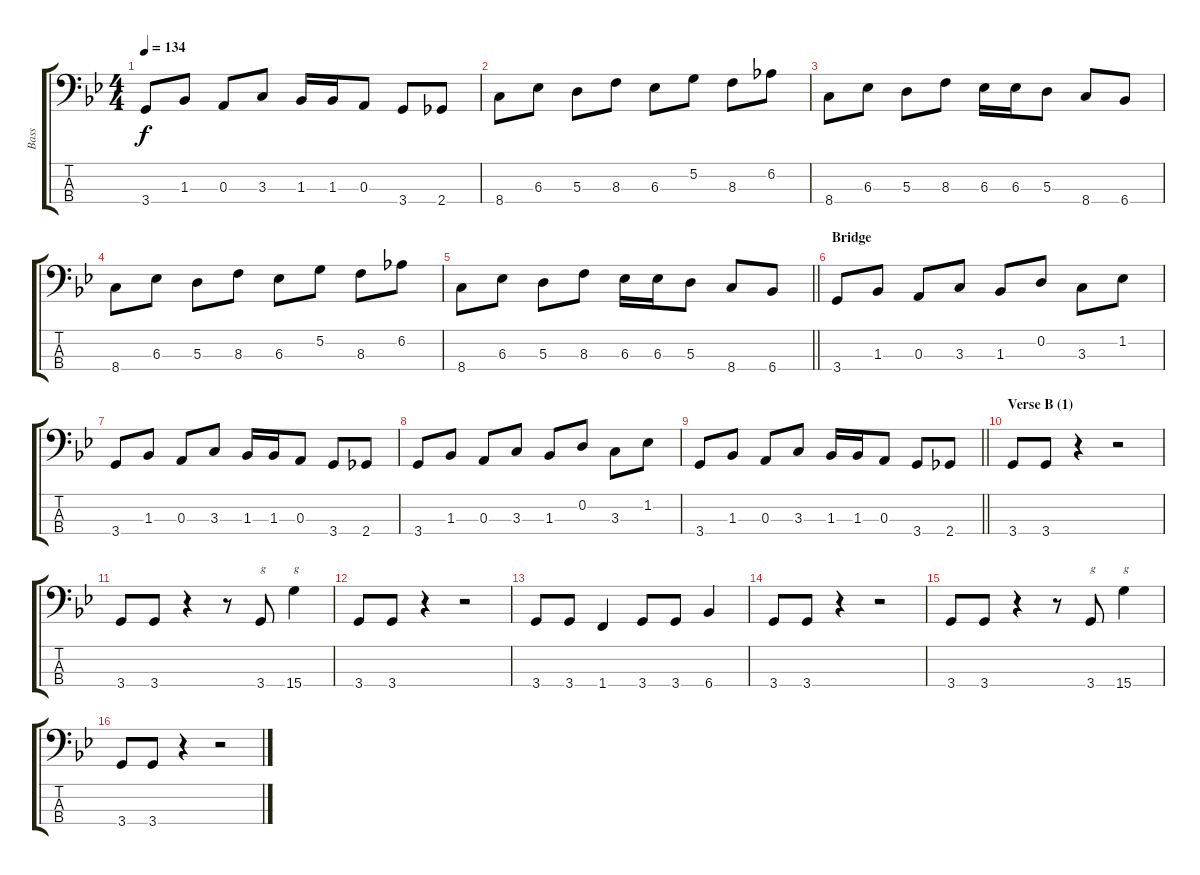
\track ("Bass" "Bass") {instrument electricbasspick}
\staff {score tabs}
\tuning (G2 D2 A1 E1) {hide}
\ts (4 4)
\tempo 134
\clef f4
\ks gminor
3.4.8{dy f} 1.3.8 0.3.8 3.3.8 1.3.16 1.3.16 0.3.8 3.4.8 2.4.8 |
8.4.8 6.3.8 5.3.8 8.3.8 6.3.8 5.2.8 8.3.8 6.2.8 |
8.4.8 6.3.8 5.3.8 8.3.8 6.3.16 6.3.16 5.3.8 8.4.8 6.4.8 |
8.4.8 6.3.8 5.3.8 8.3.8 6.3.8 5.2.8 8.3.8 6.2.8 |
\barLineRight lightlight
8.4.8 6.3.8 5.3.8 8.3.8 6.3.16 6.3.16 5.3.8 8.4.8 6.4.8 |
\section ("" "Bridge")
3.4.8 1.3.8 0.3.8 3.3.8 1.3.8 0.2.8 3.3.8 1.2.8 |
3.4.8 1.3.8 0.3.8 3.3.8 1.3.16 1.3.16 0.3.8 3.4.8 2.4.8 |
3.4.8 1.3.8 0.3.8 3.3.8 1.3.8 0.2.8 3.3.8 1.2.8 |
\barLineRight lightlight
3.4.8 1.3.8 0.3.8 3.3.8 1.3.16 1.3.16 0.3.8 3.4.8 2.4.8 |
\section ("" "Verse B (1)")
3.4.8 3.4.8 r.4 r.2 |
3.4.8 3.4.8 r.4 r.8 3.4.8{txt "g"} 15.4.4{txt "g"} |
3.4.8 3.4.8 r.4 r.2 |
3.4.8 3.4.8 1.4.4 3.4.8 3.4.8 6.4.4 |
3.4.8 3.4.8 r.4 r.2 |
3.4.8 3.4.8 r.4 r.8 3.4.8{txt "g"} 15.4.4{txt "g"} |
3.4.8 3.4.8 r.4 r.2
